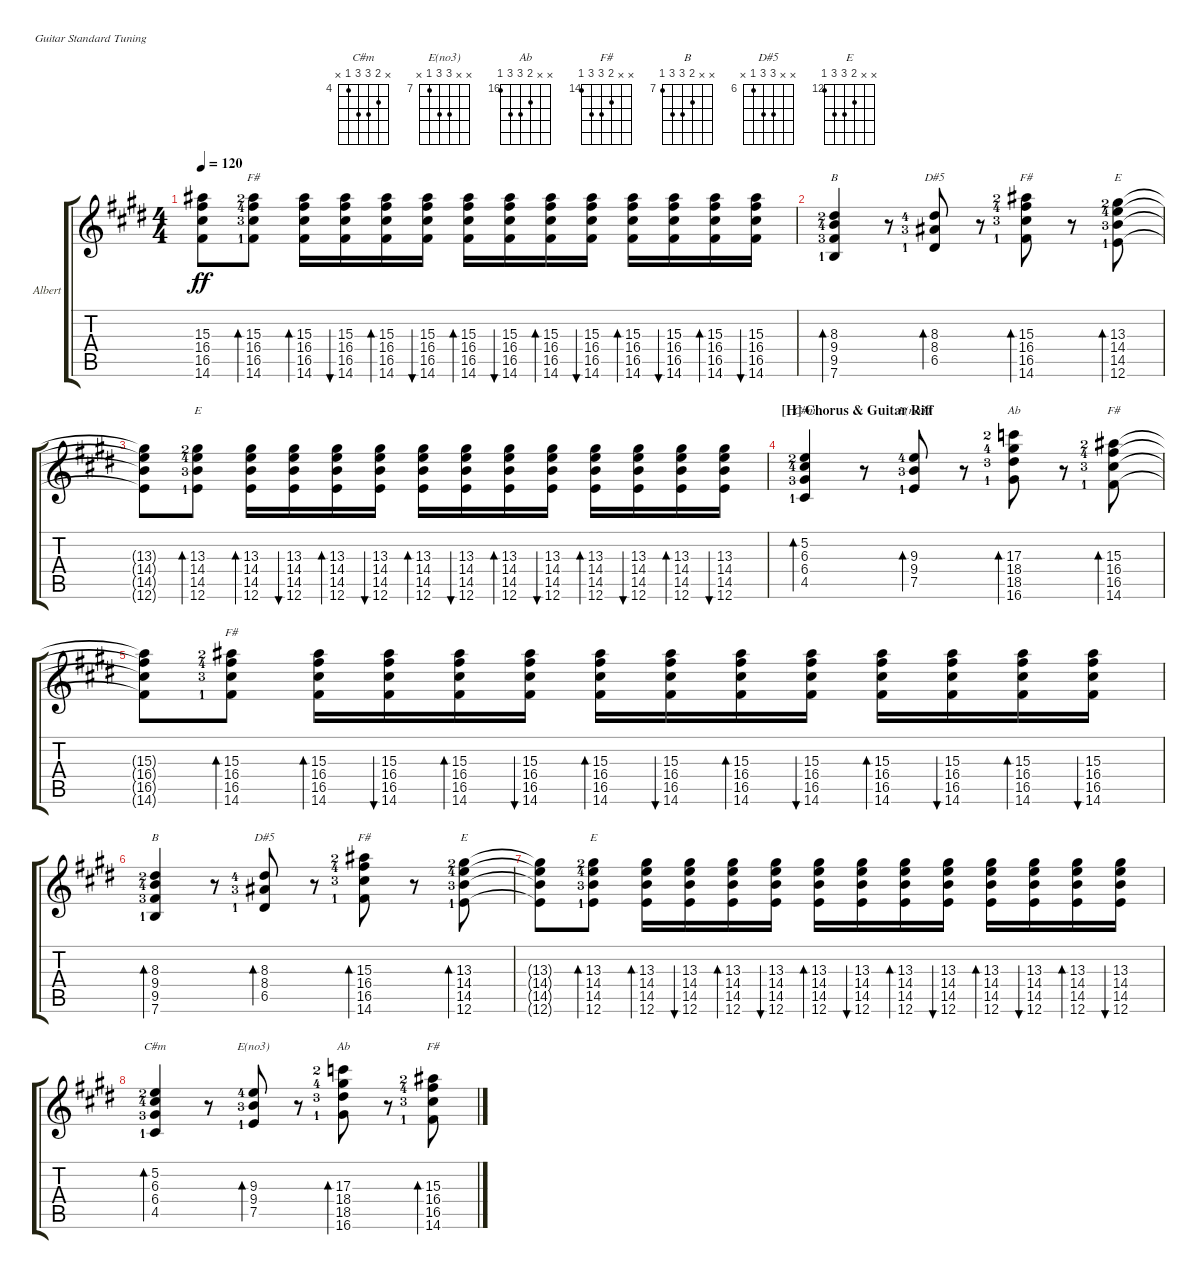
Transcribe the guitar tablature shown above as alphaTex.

\bracketExtendMode groupsimilarinstruments
\firstSystemTrackNameOrientation horizontal
\otherSystemsTrackNameOrientation horizontal
\track ("Electric Rhythm Guitar" "Albert") {instrument overdrivenguitar}
\staff {score tabs}
\tuning (E4 B3 G3 D3 A2 E2)
\chord ("C#m" x 5 6 6 4 x) {firstfret 4}
\chord ("E(no3)" x x 9 9 7 x) {firstfret 7}
\chord ("Ab" x x 17 18 18 16) {firstfret 16}
\chord ("F#" x x 15 16 16 14) {firstfret 14}
\chord ("B" x x 8 9 9 7) {firstfret 7}
\chord ("D#5" x x 8 8 6 x) {firstfret 6}
\chord ("E" x x 13 14 14 12) {firstfret 12}
\ts (4 4)
\tempo 120
\clef g2
\scale
0.522559
\ks e
(16.4{t} 16.5{t} 14.6{t} 15.3{t}).8{dy ff} (15.3{lf 3} 16.4{lf 5} 16.5{lf 4} 14.6{lf 2}).8{bd 37 ch "F#"} (15.3 16.4 16.5 14.6).16{bd 36} (15.3 16.4 16.5 14.6).16{bu 36} (15.3 16.4 16.5 14.6).16{bd 36} (15.3 16.4 16.5 14.6).16{bu 36} (15.3 16.4 16.5 14.6).16{bd 36} (15.3 16.4 16.5 14.6).16{bu 36} (15.3 16.4 16.5 14.6).16{bd 36} (15.3 16.4 16.5 14.6).16{bu 36} (15.3 16.4 16.5 14.6).16{bd 36} (15.3 16.4 16.5 14.6).16{bu 36} (15.3 16.4 16.5 14.6).16{bd 36} (15.3 16.4 16.5 14.6).16{bu 36} |
\scale
0.477367 (8.3{lf 3} 9.4{lf 5} 7.6{lf 2} 9.5{lf 4}).4{bd 36 ch "B"} r.8 (8.3{lf 5} 8.4{lf 4} 6.5{lf 2}).8{bd 35 ch "D#5"} r.8 (16.4{lf 5} 16.5{lf 4} 14.6{lf 2} 15.3{lf 3}).8{bd 34 ch "F#"} r.8 (14.4{lf 5} 14.5{lf 4} 12.6{lf 2} 13.3{lf 3}).8{bd 33 ch "E"} |
\scale
0.524259 (14.4{t} 14.5{t} 12.6{t} 13.3{t}).8 (13.3{lf 3} 14.4{lf 5} 14.5{lf 4} 12.6{lf 2}).8{bd 32 ch "E"} (13.3 14.4 14.5 12.6).16{bd 31} (13.3 14.4 14.5 12.6).16{bu 30} (13.3 14.4 14.5 12.6).16{bd 30} (13.3 14.4 14.5 12.6).16{bu 30} (13.3 14.4 14.5 12.6).16{bd 30} (13.3 14.4 14.5 12.6).16{bu 30} (13.3 14.4 14.5 12.6).16{bd 30} (13.3 14.4 14.5 12.6).16{bu 30} (13.3 14.4 14.5 12.6).16{bd 30} (13.3 14.4 14.5 12.6).16{bu 30} (13.3 14.4 14.5 12.6).16{bd 30} (13.3 14.4 14.5 12.6).16{bu 30} |
\section ("H" "Chorus & Guitar Riff")
\scale
0.475529 (6.3{lf 5} 6.4{lf 4} 4.5{lf 2} 5.2{lf 3}).4{bd 33 ch "C#m"} r.8 (9.3{lf 5} 9.4{lf 4} 7.5{lf 2}).8{bd 39 ch "E(no3)"} r.8 (18.4{lf 5} 18.5{lf 4} 16.6{lf 2} 17.3{lf 3}).8{bd 38 ch "Ab"} r.8 (16.4{lf 5} 16.5{lf 4} 14.6{lf 2} 15.3{lf 3}).8{bd 37 ch "F#"} |
\scale
0.526706 (16.4{t} 16.5{t} 14.6{t} 15.3{t}).8 (15.3{lf 3} 16.4{lf 5} 16.5{lf 4} 14.6{lf 2}).8{bd 37 ch "F#"} (15.3 16.4 16.5 14.6).16{bd 36} (15.3 16.4 16.5 14.6).16{bu 36} (15.3 16.4 16.5 14.6).16{bd 36} (15.3 16.4 16.5 14.6).16{bu 36} (15.3 16.4 16.5 14.6).16{bd 36} (15.3 16.4 16.5 14.6).16{bu 36} (15.3 16.4 16.5 14.6).16{bd 36} (15.3 16.4 16.5 14.6).16{bu 36} (15.3 16.4 16.5 14.6).16{bd 36} (15.3 16.4 16.5 14.6).16{bu 36} (15.3 16.4 16.5 14.6).16{bd 36} (15.3 16.4 16.5 14.6).16{bu 36} |
\scale
0.473228 (8.3{lf 3} 9.4{lf 5} 7.6{lf 2} 9.5{lf 4}).4{bd 36 ch "B"} r.8 (8.3{lf 5} 8.4{lf 4} 6.5{lf 2}).8{bd 35 ch "D#5"} r.8 (16.4{lf 5} 16.5{lf 4} 14.6{lf 2} 15.3{lf 3}).8{bd 34 ch "F#"} r.8 (14.4{lf 5} 14.5{lf 4} 12.6{lf 2} 13.3{lf 3}).8{bd 33 ch "E"} |
\scale
0.529792 (14.4{t} 14.5{t} 12.6{t} 13.3{t}).8 (13.3{lf 3} 14.4{lf 5} 14.5{lf 4} 12.6{lf 2}).8{bd 32 ch "E"} (13.3 14.4 14.5 12.6).16{bd 31} (13.3 14.4 14.5 12.6).16{bu 30} (13.3 14.4 14.5 12.6).16{bd 30} (13.3 14.4 14.5 12.6).16{bu 30} (13.3 14.4 14.5 12.6).16{bd 30} (13.3 14.4 14.5 12.6).16{bu 30} (13.3 14.4 14.5 12.6).16{bd 30} (13.3 14.4 14.5 12.6).16{bu 30} (13.3 14.4 14.5 12.6).16{bd 30} (13.3 14.4 14.5 12.6).16{bu 30} (13.3 14.4 14.5 12.6).16{bd 30} (13.3 14.4 14.5 12.6).16{bu 30} |
\scale
0.470016 (6.3{lf 5} 6.4{lf 4} 4.5{lf 2} 5.2{lf 3}).4{bd 33 ch "C#m"} r.8 (9.3{lf 5} 9.4{lf 4} 7.5{lf 2}).8{bd 39 ch "E(no3)"} r.8 (18.4{lf 5} 18.5{lf 4} 16.6{lf 2} 17.3{lf 3}).8{bd 38 ch "Ab"} r.8 (16.4{lf 5} 16.5{lf 4} 14.6{lf 2} 15.3{lf 3}).8{bd 37 ch "F#"}
